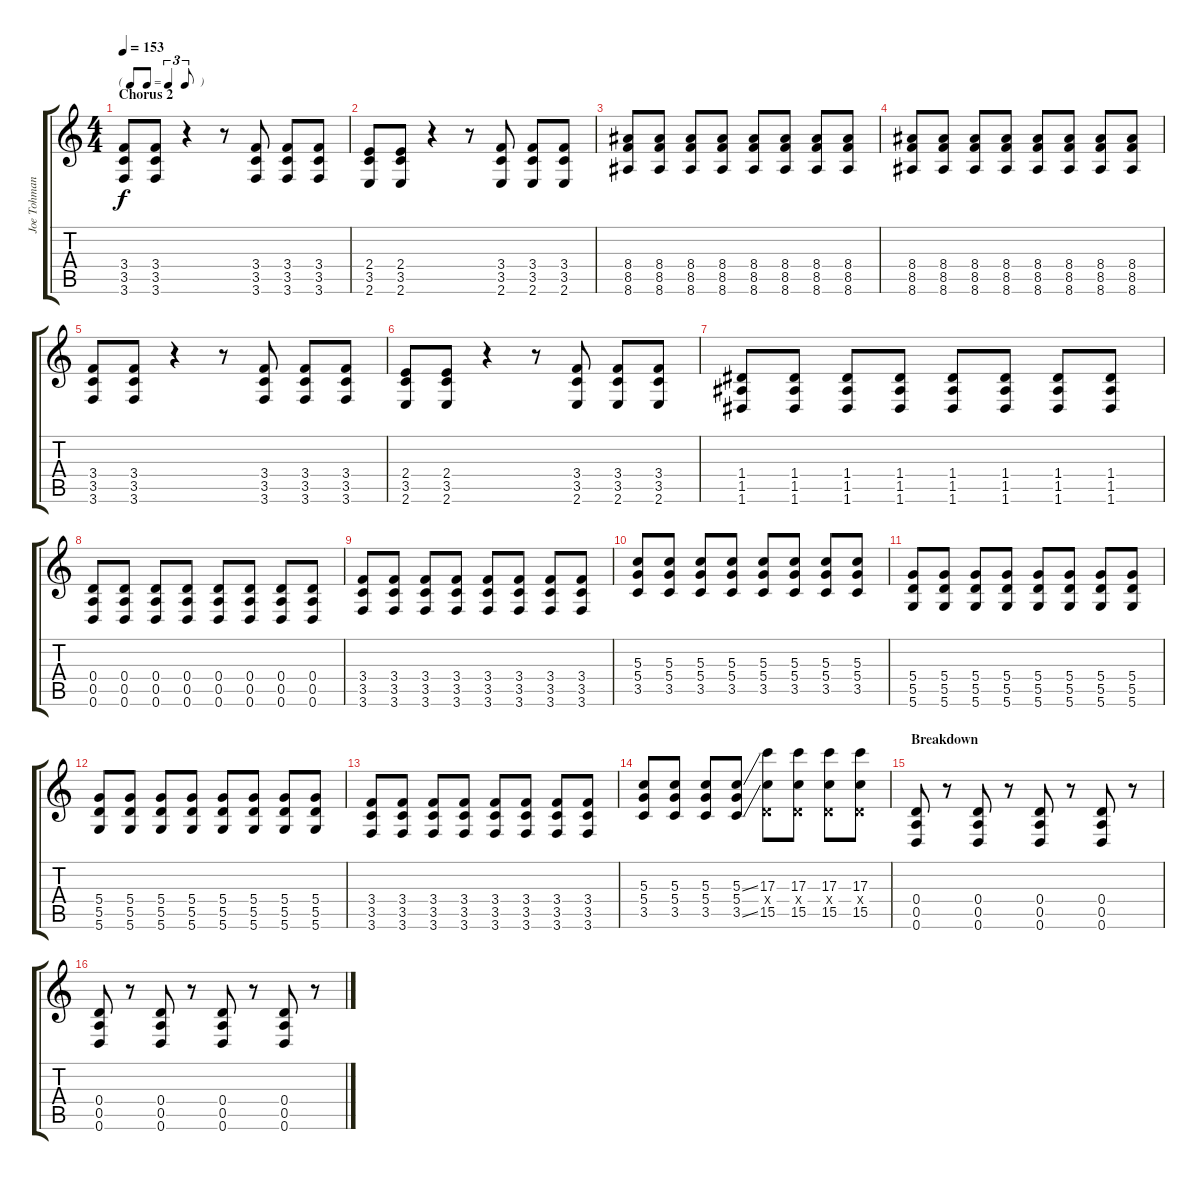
\track ("Joe Tohman" "Joe Tohman") {instrument distortionguitar}
\staff {score tabs}
\tuning (E4 B3 G3 D3 A2 D2) {hide}
\ts (4 4)
\tf triplet8th
\section ("" "Chorus 2")
\tempo 153
\clef g2
\ks c
(3.4 3.5 3.6).8{dy f balance 8} (3.4 3.5 3.6).8{balance 8} r.4{balance 8} r.8 (3.4 3.5 3.6).8{balance 8} (3.4 3.5 3.6).8{balance 8} (3.4 3.5 3.6).8{balance 8} |
(2.4 3.5 2.6).8 (2.4 3.5 2.6).8 r.4 r.8 (3.4 3.5 2.6).8 (3.4 3.5 2.6).8 (3.4 3.5 2.6).8 |
(8.4 8.5 8.6).8 (8.4 8.5 8.6).8 (8.4 8.5 8.6).8 (8.4 8.5 8.6).8 (8.4 8.5 8.6).8 (8.4 8.5 8.6).8 (8.4 8.5 8.6).8 (8.4 8.5 8.6).8 |
(8.4 8.5 8.6).8 (8.4 8.5 8.6).8 (8.4 8.5 8.6).8 (8.4 8.5 8.6).8 (8.4 8.5 8.6).8 (8.4 8.5 8.6).8 (8.4 8.5 8.6).8 (8.4 8.5 8.6).8 |
(3.4 3.5 3.6).8{balance 8} (3.4 3.5 3.6).8{balance 8} r.4{balance 8} r.8 (3.4 3.5 3.6).8{balance 8} (3.4 3.5 3.6).8{balance 8} (3.4 3.5 3.6).8{balance 8} |
(2.4 3.5 2.6).8 (2.4 3.5 2.6).8 r.4 r.8 (3.4 3.5 2.6).8 (3.4 3.5 2.6).8 (3.4 3.5 2.6).8 |
(1.4 1.5 1.6).8 (1.4 1.5 1.6).8 (1.4 1.5 1.6).8 (1.4 1.5 1.6).8 (1.4 1.5 1.6).8 (1.4 1.5 1.6).8 (1.4 1.5 1.6).8 (1.4 1.5 1.6).8 |
(0.4 0.5 0.6).8 (0.4 0.5 0.6).8 (0.4 0.5 0.6).8 (0.4 0.5 0.6).8 (0.4 0.5 0.6).8 (0.4 0.5 0.6).8 (0.4 0.5 0.6).8 (0.4 0.5 0.6).8 |
(3.4 3.5 3.6).8 (3.4 3.5 3.6).8 (3.4 3.5 3.6).8 (3.4 3.5 3.6).8 (3.4 3.5 3.6).8 (3.4 3.5 3.6).8 (3.4 3.5 3.6).8 (3.4 3.5 3.6).8 |
(5.3 5.4 3.5).8 (5.3 5.4 3.5).8 (5.3 5.4 3.5).8 (5.3 5.4 3.5).8 (5.3 5.4 3.5).8 (5.3 5.4 3.5).8 (5.3 5.4 3.5).8 (5.3 5.4 3.5).8 |
(5.4 5.5 5.6).8 (5.4 5.5 5.6).8 (5.4 5.5 5.6).8 (5.4 5.5 5.6).8 (5.4 5.5 5.6).8 (5.4 5.5 5.6).8 (5.4 5.5 5.6).8 (5.4 5.5 5.6).8 |
(5.4 5.5 5.6).8 (5.4 5.5 5.6).8 (5.4 5.5 5.6).8 (5.4 5.5 5.6).8 (5.4 5.5 5.6).8 (5.4 5.5 5.6).8 (5.4 5.5 5.6).8 (5.4 5.5 5.6).8 |
(3.4 3.5 3.6).8 (3.4 3.5 3.6).8 (3.4 3.5 3.6).8 (3.4 3.5 3.6).8 (3.4 3.5 3.6).8 (3.4 3.5 3.6).8 (3.4 3.5 3.6).8 (3.4 3.5 3.6).8 |
(5.3 5.4 3.5).8 (5.3 5.4 3.5).8 (5.3 5.4 3.5).8 (5.3{ss} 5.4 3.5{ss}).8 (17.3 0.4{x} 15.5).8 (17.3 0.4{x} 15.5).8 (17.3 0.4{x} 15.5).8 (17.3 0.4{x} 15.5).8 |
\section ("" "Breakdown")
(0.4 0.5 0.6).8 r.8 (0.4 0.5 0.6).8 r.8 (0.4 0.5 0.6).8 r.8 (0.4 0.5 0.6).8 r.8 |
(0.4 0.5 0.6).8 r.8 (0.4 0.5 0.6).8 r.8 (0.4 0.5 0.6).8 r.8 (0.4 0.5 0.6).8 r.8
